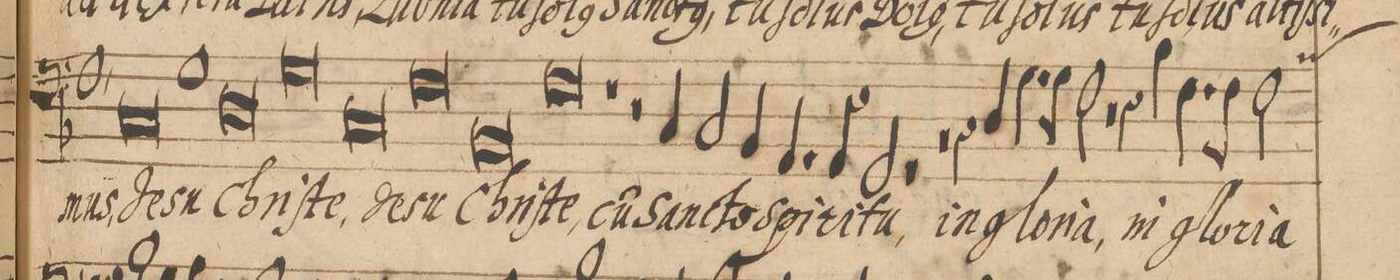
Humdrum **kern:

**kern	**text
*I"BASSVS.	*
*clefF4	*
*k[b-]	*
*met(C|)	*
*M2/1	*
1F,	-mus,
0C	Je-
=76-	=76-
1G	-su
=77-	=77-
0D	Chri-
=78-	=78-
0G	-ſte,
=79-	=79-
0C	Je-
=80-	=80-
0F	-su
=81-	=81-
0BB-	Chri-
=82-	=82-
0F	-ſte,
=83-	=83-
1r	.
2r	.
4C/	cu(m)
2C/	Sanc-
=84-	=84-
4BB-/	-to
4.AA/	Spi-
8AA/	-ri-
2GG/	-tu,
2r	.
=85-	=85-
2r	.
4r	.
4D/	in
4.G\	glo-
8G\	-ri-
2F\	-a,
=86-	=86-
2r	.
4r	.
4B-\	in
4.F\	glo-
8F\	-ri-
2F\	-a
*custos:B-	*
=87-	=87-
*-	*-
